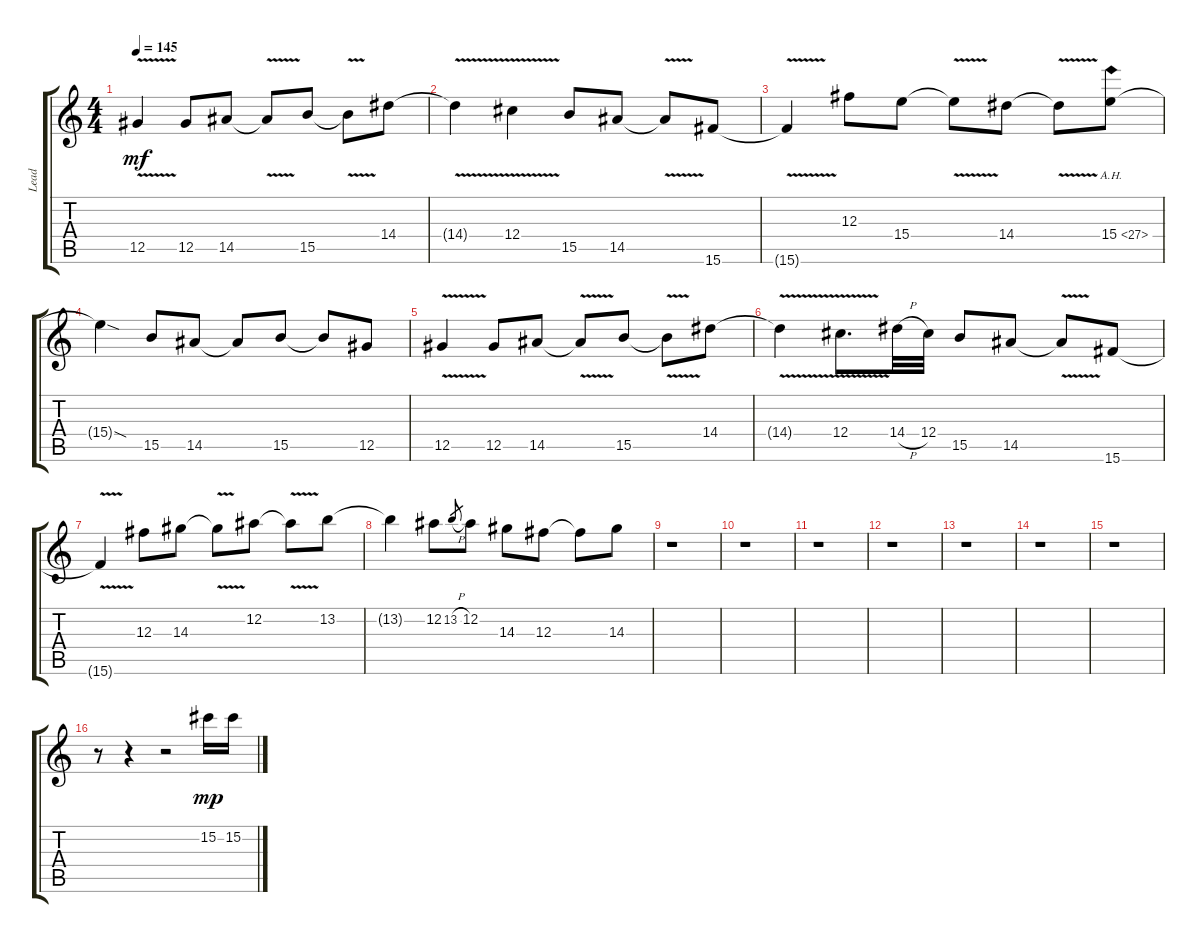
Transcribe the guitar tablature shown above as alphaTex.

\track ("Lead" "Lead") {instrument distortionguitar}
\staff {score tabs}
\tuning (Eb4 Bb3 Gb3 Db3 Ab2 Eb2) {hide}
\ts (4 4)
\tempo 145
\clef g2
\ks c
12.5{v}.4{dy mf} 12.5.8 14.5.8 14.5{v t}.8 15.5.8 15.5{v t}.8 14.4.8 |
14.4{v t}.4 12.4{v}.4 15.5.8 14.5.8 14.5{v t}.8 15.6.8 |
15.6{v t}.4 12.3.8 15.4.8 15.4{v t}.8 14.4.8 14.4{v t}.8 15.4{ah 12}.8 |
15.4{sod t}.4 15.5.8 14.5.8 14.5{t}.8 15.5.8 15.5{t}.8 12.5.8 |
12.5{v}.4 12.5.8 14.5.8 14.5{v t}.8 15.5.8 15.5{v t}.8 14.4.8 |
14.4{v t}.4 12.4{v}.8{d} 14.4{h}.32 12.4.32 15.5.8 14.5.8 14.5{v t}.8 15.6.8 |
15.6{v t}.4 12.3.8 14.3.8 14.3{v t}.8 12.2.8 12.2{v t}.8 13.2.8 |
13.2{t}.4 12.2.8 13.2{h}.8{gr} 12.2.8 14.3.8 12.3.8 12.3{t}.8 14.3.8 |
r.1 |
r.1 |
r.1 |
r.1 |
r.1 |
r.1 |
r.1 |
r.8 r.4 r.2 15.2.16{dy mp} 15.2.16
